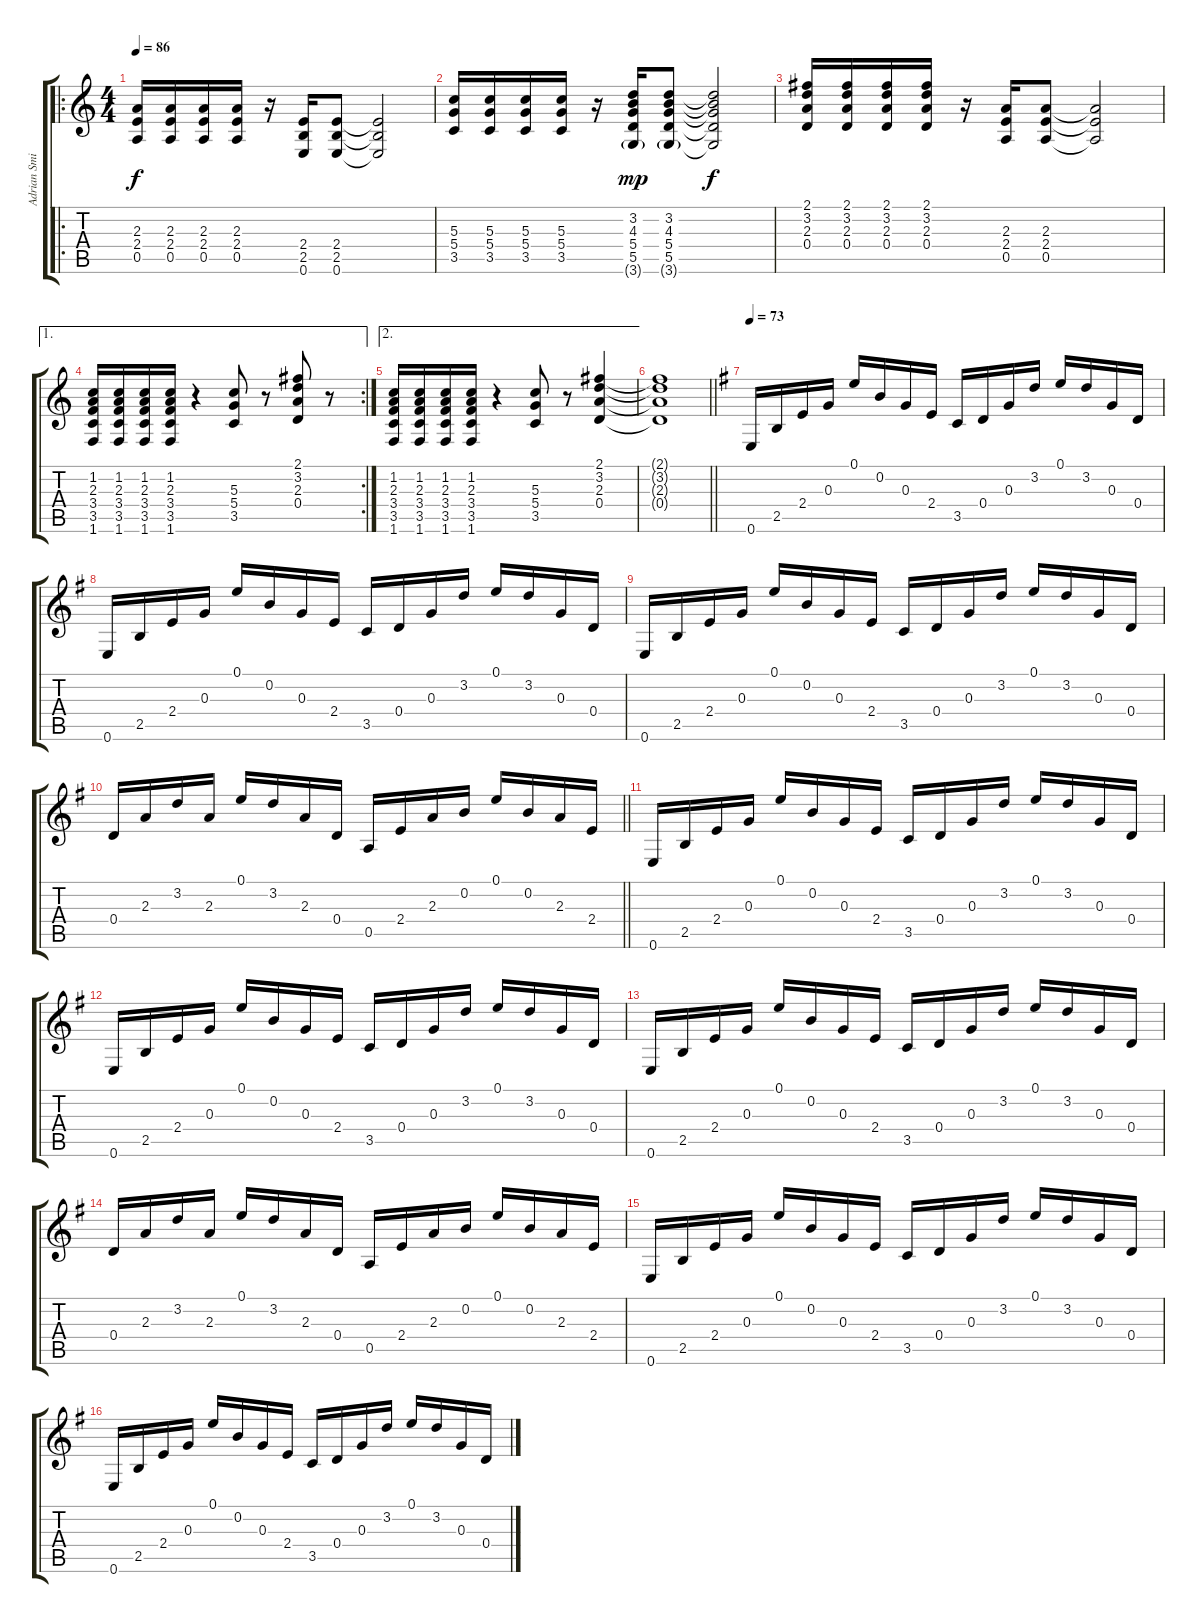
\track ("Adrian Smith" "Adrian Smi") {instrument distortionguitar}
\staff {score tabs}
\tuning (E4 B3 G3 D3 A2 E2) {hide}
\ro
\ts (4 4)
\tempo 86
\clef g2
\ks c
(2.3 2.4 0.5).16{dy f instrument distortionguitar} (2.3 2.4 0.5).16 (2.3 2.4 0.5).16 (2.3 2.4 0.5).16 r.16 (2.4 2.5 0.6).16 (2.4 2.5 0.6).8 (2.4{t} 2.5{t} 0.6{t}).2 |
(5.3 5.4 3.5).16 (5.3 5.4 3.5).16 (5.3 5.4 3.5).16 (5.3 5.4 3.5).16 r.16 (3.2 4.3 5.4 5.5 3.6{g}).16{dy mp} (3.2 4.3 5.4 5.5 3.6{g}).8 (3.2{t} 4.3{t} 5.4{t} 5.5{t} 3.6{t}).2{dy f} |
(2.1 3.2 2.3 0.4).16 (2.1 3.2 2.3 0.4).16 (2.1 3.2 2.3 0.4).16 (2.1 3.2 2.3 0.4).16 r.16 (2.3 2.4 0.5).16 (2.3 2.4 0.5).8 (2.3{t} 2.4{t} 0.5{t}).2 |
\ae 1
\rc 2
(1.2 2.3 3.4 3.5 1.6).16 (1.2 2.3 3.4 3.5 1.6).16 (1.2 2.3 3.4 3.5 1.6).16 (1.2 2.3 3.4 3.5 1.6).16 r.4 (5.3 5.4 3.5).8 r.8 (2.1 3.2 2.3 0.4).8 r.8 |
\ae 2
(1.2 2.3 3.4 3.5 1.6).16 (1.2 2.3 3.4 3.5 1.6).16 (1.2 2.3 3.4 3.5 1.6).16 (1.2 2.3 3.4 3.5 1.6).16 r.4 (5.3 5.4 3.5).8 r.8 (2.1 3.2 2.3 0.4).4 |
\barLineRight lightlight
(2.1{t} 3.2{t} 2.3{t} 0.4{t}).1 |
\tempo 73
\ks g
0.6.16{instrument acousticguitarsteel} 2.5.16 2.4.16 0.3.16 0.1.16 0.2.16 0.3.16 2.4.16 3.5.16 0.4.16 0.3.16 3.2.16 0.1.16 3.2.16 0.3.16 0.4.16 |
0.6.16 2.5.16 2.4.16 0.3.16 0.1.16 0.2.16 0.3.16 2.4.16 3.5.16 0.4.16 0.3.16 3.2.16 0.1.16 3.2.16 0.3.16 0.4.16 |
0.6.16 2.5.16 2.4.16 0.3.16 0.1.16 0.2.16 0.3.16 2.4.16 3.5.16 0.4.16 0.3.16 3.2.16 0.1.16 3.2.16 0.3.16 0.4.16 |
\barLineRight lightlight
0.4.16 2.3.16 3.2.16 2.3.16 0.1.16 3.2.16 2.3.16 0.4.16 0.5.16 2.4.16 2.3.16 0.2.16 0.1.16 0.2.16 2.3.16 2.4.16 |
0.6.16 2.5.16 2.4.16 0.3.16 0.1.16 0.2.16 0.3.16 2.4.16 3.5.16 0.4.16 0.3.16 3.2.16 0.1.16 3.2.16 0.3.16 0.4.16 |
0.6.16 2.5.16 2.4.16 0.3.16 0.1.16 0.2.16 0.3.16 2.4.16 3.5.16 0.4.16 0.3.16 3.2.16 0.1.16 3.2.16 0.3.16 0.4.16 |
0.6.16 2.5.16 2.4.16 0.3.16 0.1.16 0.2.16 0.3.16 2.4.16 3.5.16 0.4.16 0.3.16 3.2.16 0.1.16 3.2.16 0.3.16 0.4.16 |
0.4.16 2.3.16 3.2.16 2.3.16 0.1.16 3.2.16 2.3.16 0.4.16 0.5.16 2.4.16 2.3.16 0.2.16 0.1.16 0.2.16 2.3.16 2.4.16 |
0.6.16 2.5.16 2.4.16 0.3.16 0.1.16 0.2.16 0.3.16 2.4.16 3.5.16 0.4.16 0.3.16 3.2.16 0.1.16 3.2.16 0.3.16 0.4.16 |
0.6.16 2.5.16 2.4.16 0.3.16 0.1.16 0.2.16 0.3.16 2.4.16 3.5.16 0.4.16 0.3.16 3.2.16 0.1.16 3.2.16 0.3.16 0.4.16
